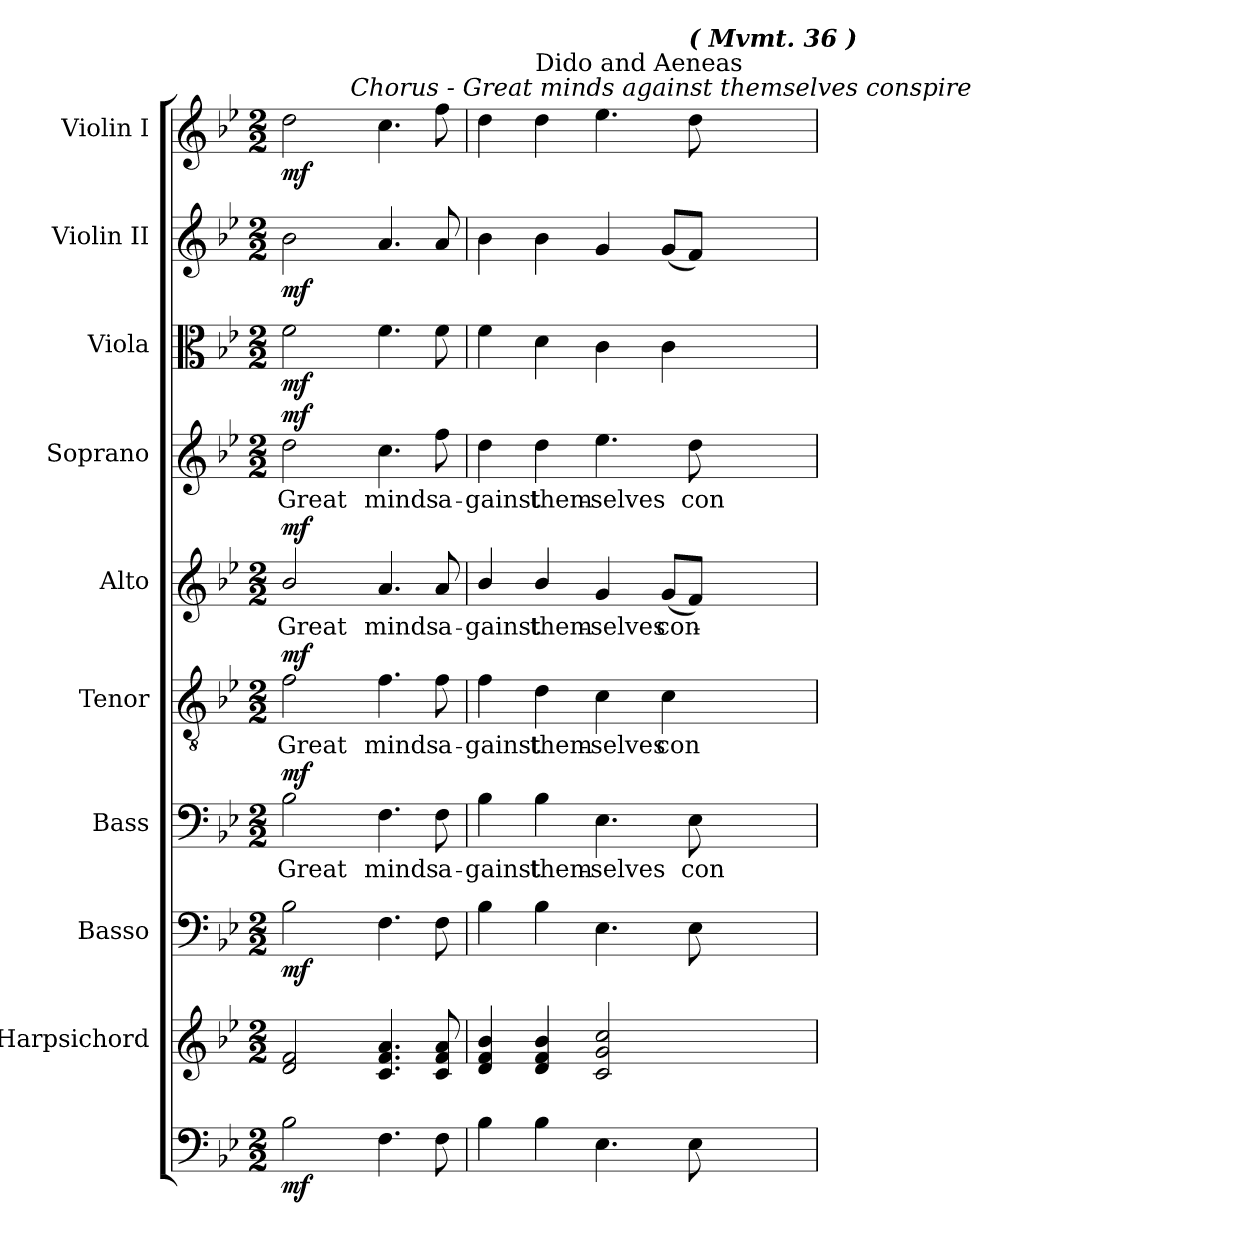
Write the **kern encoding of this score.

**kern	**dynam	**kern	**kern	**dynam	**kern	**text	**dynam	**kern	**text	**dynam	**kern	**text	**dynam	**kern	**text	**dynam	**kern	**dynam	**kern	**dynam	**kern	**dynam
*part10	*part10	*part9	*part8	*part8	*part7	*part7	*part7	*part6	*part6	*part6	*part5	*part5	*part5	*part4	*part4	*part4	*part3	*part3	*part2	*part2	*part1	*part1
*staff10	*staff10	*staff9	*staff8	*staff8	*staff7	*staff7	*staff7	*staff6	*staff6	*staff6	*staff5	*staff5	*staff5	*staff4	*staff4	*staff4	*staff3	*staff3	*staff2	*staff2	*staff1	*staff1
*	*	*I"Harpsichord	*I"Basso	*	*I"Bass	*	*	*I"Tenor	*	*	*I"Alto	*	*	*I"Soprano	*	*	*I"Viola	*	*I"Violin II	*	*I"Violin I	*
*	*	*I'Hrpsc	*I'Basso	*	*I'B.	*	*	*I'T.	*	*	*I'A.	*	*	*I'S.	*	*	*I'Vla.	*	*I'Vln. II	*	*I'Vln. I	*
!!LO:PB:g=z
*clefF4	*	*clefG2	*clefF4	*	*clefF4	*	*	*clefGv2	*	*	*clefG2	*	*	*clefG2	*	*	*clefC3	*	*clefG2	*	*clefG2	*
*	*	*	*	*	*	*	*	*ITrd7c12	*	*	*	*	*	*	*	*	*	*	*	*	*	*
*k[b-e-]	*	*k[b-e-]	*k[b-e-]	*	*k[b-e-]	*	*	*k[b-e-]	*	*	*k[b-e-]	*	*	*k[b-e-]	*	*	*k[b-e-]	*	*k[b-e-]	*	*k[b-e-]	*
*g:	*	*g:	*g:	*	*g:	*	*	*g:	*	*	*g:	*	*	*g:	*	*	*g:	*	*g:	*	*g:	*
*M2/2	*	*M2/2	*M2/2	*	*M2/2	*	*	*M2/2	*	*	*M2/2	*	*	*M2/2	*	*	*M2/2	*	*M2/2	*	*M2/2	*
*MM120	*	*MM120	*MM120	*	*MM120	*	*	*MM120	*	*	*MM120	*	*	*MM120	*	*	*MM120	*	*MM120	*	*MM120	*
=1	=1	=1	=1	=1	=1	=1	=1	=1	=1	=1	=1	=1	=1	=1	=1	=1	=1	=1	=1	=1	=1	=1
!	!	!	!	!	!	!LO:LY:b:color=#000000	!	!	!	!	!	!	!	!	!	!	!	!	!	!	!	!
!	!	!	!	!	!	!	!	!	!LO:LY:b:color=#000000	!	!	!	!	!	!	!	!	!	!	!	!	!
!	!	!	!	!	!	!	!	!	!	!	!	!LO:LY:b:color=#000000	!	!	!	!	!	!	!	!	!	!
!	!	!	!	!	!	!	!	!	!	!	!	!	!	!	!	!	!	!	!	!	!LO:TX:a:B:t=Editor&colon; John Henry Fowler	!
!	!	!	!	!	!	!	!	!	!	!	!	!	!	!	!	!	!	!	!	!	!LO:TX:a:Bi:t=Sostenuto	!
!	!	!	!	!	!	!	!	!	!	!	!	!	!	!	!	!	!	!	!	!	!LO:TX:a:Bi:t=( Revision&colon;  5-27-2006 )	!
!	!	!	!	!	!	!	!	!	!	!	!	!	!	!	!LO:LY:b:color=#000000	!	!	!	!	!	!	!
*	*	*	*	*	*	*	*	*	*	*	*	*	*	*	*	*	*	*	*	*	*^	*
2B-i\	mf	2di/ 2fi	2B-i\	mf	2B-i\	Great	mf	2Fi\	Great	mf	2b-i/	Great	mf	2ddi\	Great	mf	2fi\	mf	2b-i\	mf	2ddi\	4ryy	mf
.	.	.	.	.	.	.	.	.	.	.	.	.	.	.	.	.	.	.	.	.	.	16...ryy	.
!	!	!	!	!	!	!	!	!	!	!	!	!	!	!	!	!	!	!	!	!	!	!LO:TX:a:i:t=Chorus - Great minds against themselves conspire	!
.	.	.	.	.	.	.	.	.	.	.	.	.	.	.	.	.	.	.	.	.	.	2ryy	.
!	!	!	!	!	!	!LO:LY:b:color=#000000	!	!	!	!	!	!	!	!	!	!	!	!	!	!	!	!	!
!	!	!	!	!	!	!	!	!	!LO:LY:b:color=#000000	!	!	!	!	!	!	!	!	!	!	!	!	!	!
!	!	!	!	!	!	!	!	!	!	!	!	!LO:LY:b:color=#000000	!	!	!	!	!	!	!	!	!	!	!
!	!	!	!	!	!	!	!	!	!	!	!	!	!	!	!LO:LY:b:color=#000000	!	!	!	!	!	!	!	!
4.Fi\	.	4.ci/ 4.fi 4.ai	4.Fi\	.	4.Fi\	minds	.	4.Fi\	minds	.	4.ai/	minds	.	4.cci\	minds	.	4.fi\	.	4.ai/	.	4.cci\	.	.
.	.	.	.	.	.	.	.	.	.	.	.	.	.	.	.	.	.	.	.	.	.	8ryy	.
!	!	!	!	!	!	!LO:LY:b:color=#000000	!	!	!	!	!	!	!	!	!	!	!	!	!	!	!	!	!
!	!	!	!	!	!	!	!	!	!LO:LY:b:color=#000000	!	!	!	!	!	!	!	!	!	!	!	!	!	!
!	!	!	!	!	!	!	!	!	!	!	!	!LO:LY:b:color=#000000	!	!	!	!	!	!	!	!	!	!	!
!	!	!	!	!	!	!	!	!	!	!	!	!	!	!	!LO:LY:b:color=#000000	!	!	!	!	!	!	!	!
8Fi\	.	8ci/ 8fi 8ai	8Fi\	.	8Fi\	a-	.	8Fi\	a-	.	8ai/	a-	.	8ffi\	a-	.	8fi\	.	8ai/	.	8ffi\	.	.
.	.	.	.	.	.	.	.	.	.	.	.	.	.	.	.	.	.	.	.	.	.	128ryy	.
*	*	*	*	*	*	*	*	*	*	*	*	*	*	*	*	*	*	*	*	*	*v	*v	*
=2	=2	=2	=2	=2	=2	=2	=2	=2	=2	=2	=2	=2	=2	=2	=2	=2	=2	=2	=2	=2	=2	=2
*	*	*	*	*	*	*	*	*	*	*	*	*	*	*	*	*	*	*	*	*	*^	*
!	!	!	!	!	!	!LO:LY:b:color=#000000	!	!	!	!	!	!	!	!	!	!	!	!	!	!	!	!	!
*	*	*	*	*	*	*	*	*	*	*	*	*	*	*	*	*	*	*	*	*	*v	*v	*
*	*	*	*	*	*	*	*	*	*	*	*	*	*	*	*	*	*	*	*	*	*^	*
!	!	!	!	!	!	!	!	!	!LO:LY:b:color=#000000	!	!	!	!	!	!	!	!	!	!	!	!	!	!
*	*	*	*	*	*	*	*	*	*	*	*	*	*	*	*	*	*	*	*	*	*v	*v	*
*	*	*	*	*	*	*	*	*	*	*	*	*	*	*	*	*	*	*	*	*	*^	*
!	!	!	!	!	!	!	!	!	!	!	!	!LO:LY:b:color=#000000	!	!	!	!	!	!	!	!	!	!	!
*	*	*	*	*	*	*	*	*	*	*	*	*	*	*	*	*	*	*	*	*	*v	*v	*
*	*	*	*	*	*	*	*	*	*	*	*	*	*	*	*	*	*	*	*	*	*^	*
!	!	!	!	!	!	!	!	!	!	!	!	!	!	!	!LO:LY:b:color=#000000	!	!	!	!	!	!	!	!
*	*	*	*	*	*	*	*	*	*	*	*	*	*	*	*	*	*	*	*	*	*v	*v	*
4B-i\	.	4di/ 4fi 4b-i	4B-i\	.	4B-i\	-gainst	.	4Fi\	-gainst	.	4b-i/	-gainst	.	4ddi\	-gainst	.	4fi\	.	4b-i\	.	4ddi\	.
!	!	!	!	!	!	!LO:LY:b:color=#000000	!	!	!	!	!	!	!	!	!	!	!	!	!	!	!	!
!	!	!	!	!	!	!	!	!	!LO:LY:b:color=#000000	!	!	!	!	!	!	!	!	!	!	!	!	!
!	!	!	!	!	!	!	!	!	!	!	!	!LO:LY:b:color=#000000	!	!	!	!	!	!	!	!	!	!
!	!	!	!	!	!	!	!	!	!	!	!	!	!	!	!	!	!	!	!	!	!LO:TX:a:t=Dido and Aeneas	!
!	!	!	!	!	!	!	!	!	!	!	!	!	!	!	!LO:LY:b:color=#000000	!	!	!	!	!	!	!
4B-i\	.	4di/ 4fi 4b-i	4B-i\	.	4B-i\	them-	.	4Di\	them-	.	4b-i/	them-	.	4ddi\	them-	.	4di\	.	4b-i\	.	4ddi\	.
!	!	!	!	!	!	!LO:LY:b:color=#000000	!	!	!	!	!	!	!	!	!	!	!	!	!	!	!	!
!	!	!	!	!	!	!	!	!	!LO:LY:b:color=#000000	!	!	!	!	!	!	!	!	!	!	!	!	!
!	!	!	!	!	!	!	!	!	!	!	!	!LO:LY:b:color=#000000	!	!	!	!	!	!	!	!	!	!
!	!	!	!	!	!	!	!	!	!	!	!	!	!	!	!LO:LY:b:color=#000000	!	!	!	!	!	!	!
4.E-i\	.	2ci/ 2gi 2cci	4.E-i\	.	4.E-i\	-selves	.	4Ci\	-selves	.	4gi/	-selves	.	4.ee-i\	-selves	.	4ci\	.	4gi/	.	4.ee-i\	.
!	!	!	!	!	!	!	!	!	!LO:LY:b:color=#000000	!	!	!	!	!	!	!	!	!	!	!	!	!
!	!	!	!	!	!	!	!	!	!	!	!	!LO:LY:b:color=#000000	!	!	!	!	!	!	!	!	!	!
.	.	.	.	.	.	.	.	4Ci\	con-	.	(8gi/L	con-	.	.	.	.	4ci\	.	(8gi/L	.	.	.
!	!	!	!	!	!	!LO:LY:b:color=#000000	!	!	!	!	!	!	!	!	!	!	!	!	!	!	!	!
!	!	!	!	!	!	!	!	!	!	!	!	!	!	!	!	!	!	!	!	!	!LO:TX:a:Bi:t=( Mvmt. 36 )	!
!	!	!	!	!	!	!	!	!	!	!	!	!	!	!	!LO:LY:b:color=#000000	!	!	!	!	!	!	!
8E-i\	.	.	8E-i\	.	8E-i\	con-	.	.	.	.	8fi/J)	.	.	8ddi\	con-	.	.	.	8fi/J)	.	8ddi\	.
=	=	=	=	=	=	=	=	=	=	=	=	=	=	=	=	=	=	=	=	=	=	=
*-	*-	*-	*-	*-	*-	*-	*-	*-	*-	*-	*-	*-	*-	*-	*-	*-	*-	*-	*-	*-	*-	*-
